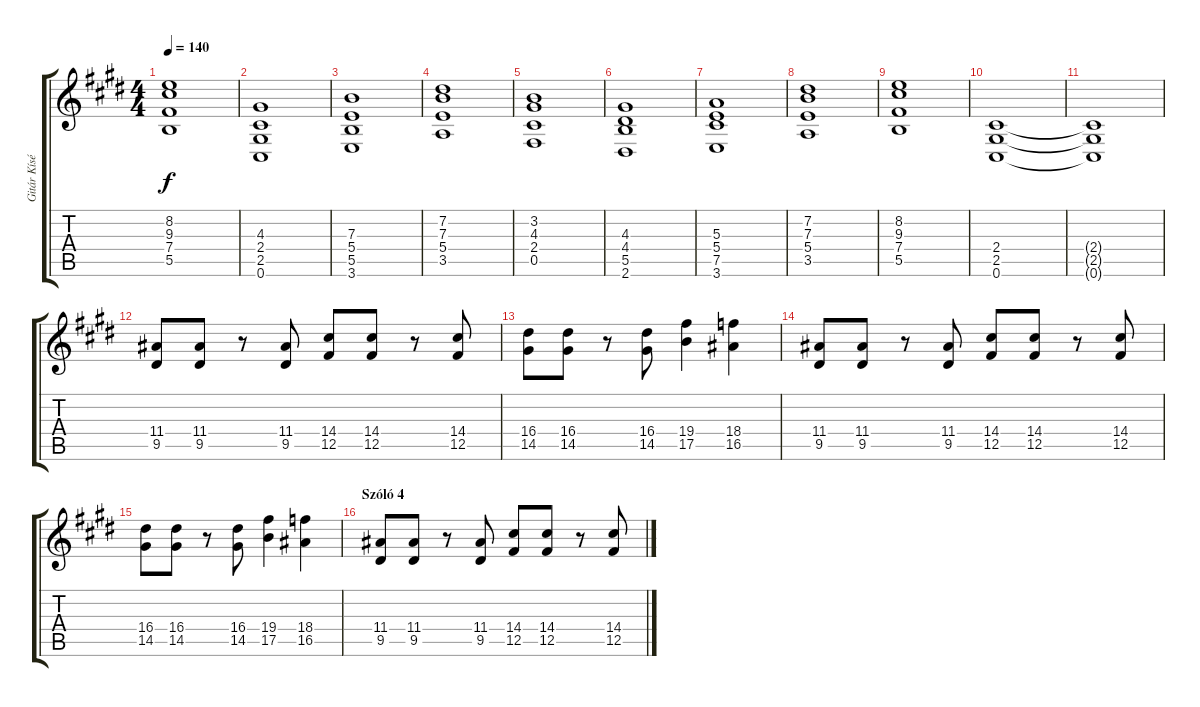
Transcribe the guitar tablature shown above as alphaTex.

\track ("Gitár Kíséret 1" "Gitár Kísé") {instrument distortionguitar}
\staff {score tabs}
\tuning (Db4 Ab3 E3 B2 Gb2 Db2) {hide}
\ts (4 4)
\tempo 140
\clef g2
\ks c#minor
(8.2 9.3 7.4 5.5).1{dy f} |
(4.3 2.4 2.5 0.6).1 |
(7.3 5.4 5.5 3.6).1 |
(7.2 7.3 5.4 3.5).1 |
(3.2 4.3 2.4 0.5).1 |
(4.3 4.4 5.5 2.6).1 |
(5.3 5.4 7.5 3.6).1 |
(7.2 7.3 5.4 3.5).1 |
(8.2 9.3 7.4 5.5).1 |
(2.4 2.5 0.6).1 |
(2.4{t} 2.5{t} 0.6{t}).1 |
(11.4 9.5).8 (11.4 9.5).8 r.8 (11.4 9.5).8 (14.4 12.5).8 (14.4 12.5).8 r.8 (14.4 12.5).8 |
(16.4 14.5).8 (16.4 14.5).8 r.8 (16.4 14.5).8 (19.4 17.5).4 (18.4 16.5).4 |
(11.4 9.5).8 (11.4 9.5).8 r.8 (11.4 9.5).8 (14.4 12.5).8 (14.4 12.5).8 r.8 (14.4 12.5).8 |
(16.4 14.5).8 (16.4 14.5).8 r.8 (16.4 14.5).8 (19.4 17.5).4 (18.4 16.5).4 |
\section ("" "Szóló 4")
(11.4 9.5).8 (11.4 9.5).8 r.8 (11.4 9.5).8 (14.4 12.5).8 (14.4 12.5).8 r.8 (14.4 12.5).8
